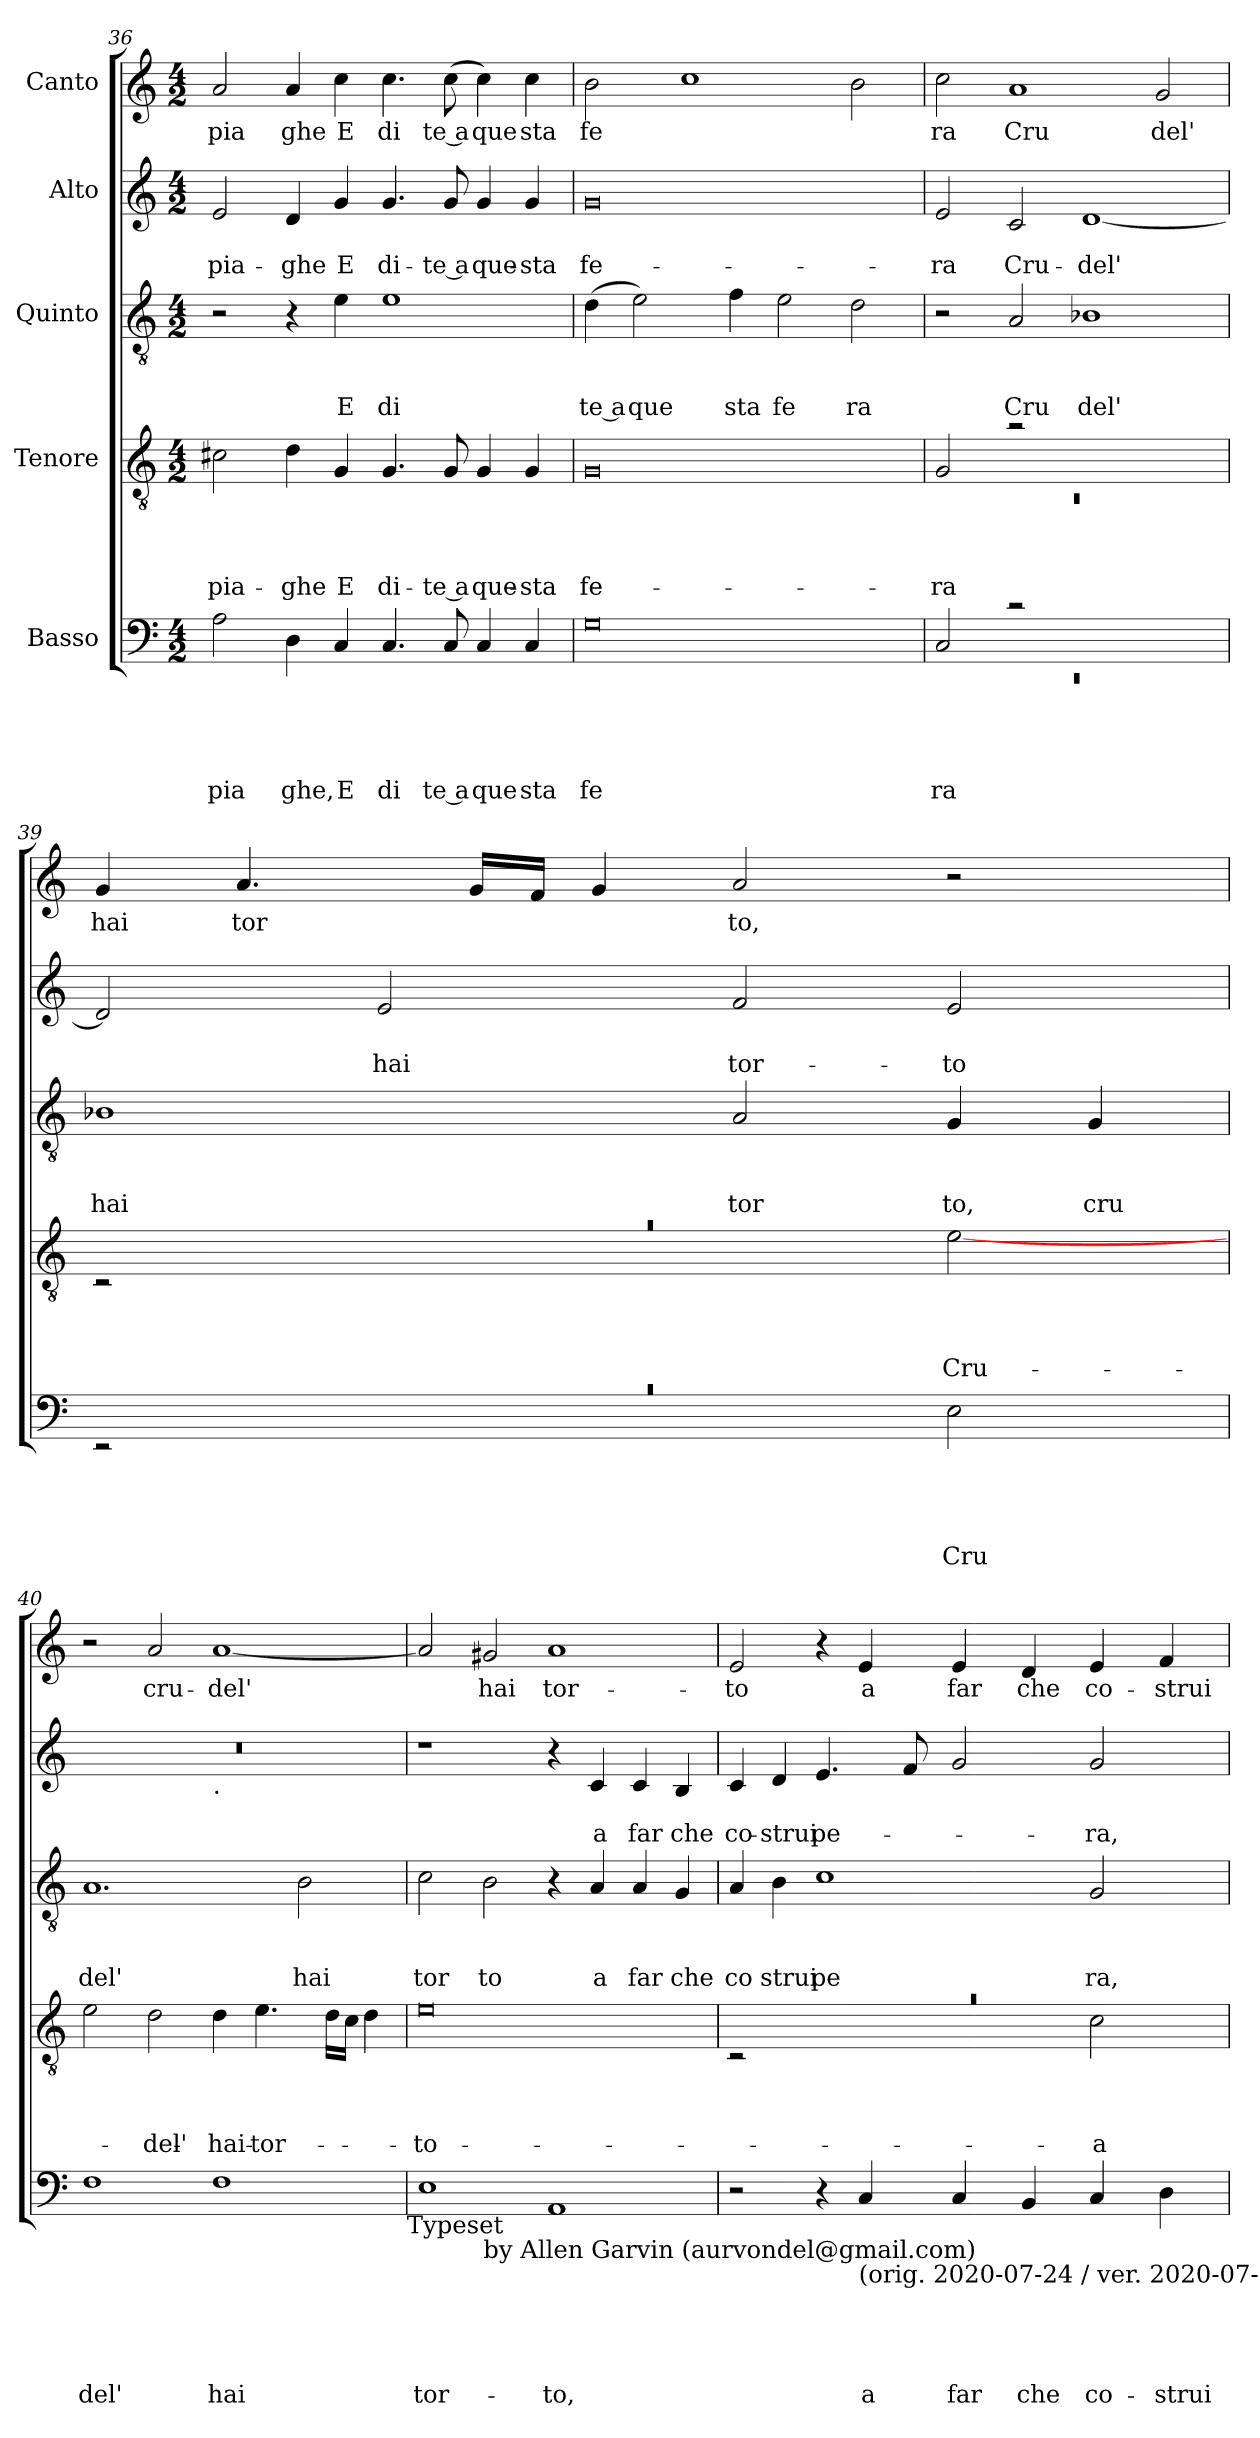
**kern	**text	**text	**text	**text	**text	**kern	**text	**text	**text	**text	**kern	**text	**text	**text	**kern	**text	**text	**kern	**text
*part5	*part5	*part5	*part5	*part5	*part5	*part4	*part4	*part4	*part4	*part4	*part3	*part3	*part3	*part3	*part2	*part2	*part2	*part1	*part1
*staff5	*staff5	*staff5	*staff5	*staff5	*staff5	*staff4	*staff4	*staff4	*staff4	*staff4	*staff3	*staff3	*staff3	*staff3	*staff2	*staff2	*staff2	*staff1	*staff1
*I"Basso	*	*	*	*	*	*I"Tenore	*	*	*	*	*I"Quinto	*	*	*	*I"Alto	*	*	*I"Canto	*
*clefF4	*	*	*	*	*	*clefGv2	*	*	*	*	*clefGv2	*	*	*	*clefG2	*	*	*clefG2	*
*k[]	*	*	*	*	*	*k[]	*	*	*	*	*k[]	*	*	*	*k[]	*	*	*k[]	*
*C:	*	*	*	*	*	*C:	*	*	*	*	*C:	*	*	*	*C:	*	*	*C:	*
*M4/2	*	*	*	*	*	*M4/2	*	*	*	*	*M4/2	*	*	*	*M4/2	*	*	*M4/2	*
=36	=36	=36	=36	=36	=36	=36	=36	=36	=36	=36	=36	=36	=36	=36	=36	=36	=36	=36	=36
!	!	!	!	!	!LO:LY:b	!	!	!	!	!LO:LY:b	!	!	!	!	!	!	!LO:LY:b	!	!LO:LY:b
2A\	.	.	.	.	pia	2c#X\	.	.	.	pia-	2r	.	.	.	2e/	.	pia-	2a/	pia
!	!	!	!	!	!LO:LY:b	!	!	!	!	!LO:LY:b	!	!	!	!	!	!	!LO:LY:b	!	!LO:LY:b
4D\	.	.	.	.	ghe,	4d\	.	.	.	-ghe	4r	.	.	.	4d/	.	-ghe	4a/	ghe
!	!	!	!	!	!LO:LY:b	!	!	!	!	!LO:LY:b	!	!	!	!LO:LY:b	!	!	!LO:LY:b	!	!LO:LY:b
4C/	.	.	.	.	E	4G/	.	.	.	E	4e\	.	.	E	4g/	.	E	4cc\	E
!	!	!	!	!	!LO:LY:b	!	!	!	!	!LO:LY:b	!	!	!	!LO:LY:b	!	!	!LO:LY:b	!	!LO:LY:b
4.C/	.	.	.	.	di	4.G/	.	.	.	di-	1e	.	.	di	4.g/	.	di-	4.cc\	di
!	!	!	!	!	!LO:LY:b:rj	!	!	!	!	!LO:LY:b:rj	!	!	!	!	!	!	!LO:LY:b:rj	!	!LO:LY:b:rj
8C/	.	.	.	.	te a	8G/	.	.	.	-te a	.	.	.	.	8g/	.	-te a	(<8cc\	te a
!	!	!	!	!	!LO:LY:b	!	!	!	!	!LO:LY:b	!	!	!	!	!	!	!LO:LY:b	!	!LO:LY:b
4C/	.	.	.	.	que	4G/	.	.	.	que-	.	.	.	.	4g/	.	que-	4cc\)	que
!	!	!	!	!	!LO:LY:b	!	!	!	!	!LO:LY:b	!	!	!	!	!	!	!LO:LY:b	!	!LO:LY:b
4C/	.	.	.	.	sta	4G/	.	.	.	-sta	.	.	.	.	4g/	.	-sta	4cc\	sta
=37	=37	=37	=37	=37	=37	=37	=37	=37	=37	=37	=37	=37	=37	=37	=37	=37	=37	=37	=37
!	!	!	!	!	!LO:LY:b	!	!	!	!	!LO:LY:b	!	!	!	!LO:LY:b:rj	!	!	!LO:LY:b	!	!LO:LY:b
0G	.	.	.	.	fe	0G	.	.	.	fe-	(<4d\	.	.	te a	0g	.	fe-	2b\	fe
!	!	!	!	!	!	!	!	!	!	!	!	!	!	!LO:LY:b	!	!	!	!	!
.	.	.	.	.	.	.	.	.	.	.	2e\)	.	.	que	.	.	.	.	.
.	.	.	.	.	.	.	.	.	.	.	.	.	.	.	.	.	.	1cc	.
!	!	!	!	!	!	!	!	!	!	!	!	!	!	!LO:LY:b	!	!	!	!	!
.	.	.	.	.	.	.	.	.	.	.	4f\	.	.	sta	.	.	.	.	.
!	!	!	!	!	!	!	!	!	!	!	!	!	!	!LO:LY:b	!	!	!	!	!
.	.	.	.	.	.	.	.	.	.	.	2e\	.	.	fe	.	.	.	.	.
!	!	!	!	!	!	!	!	!	!	!	!	!	!	!LO:LY:b	!	!	!	!	!
.	.	.	.	.	.	.	.	.	.	.	2d\	.	.	ra	.	.	.	2b\	.
=38	=38	=38	=38	=38	=38	=38	=38	=38	=38	=38	=38	=38	=38	=38	=38	=38	=38	=38	=38
*^	*	*	*	*	*	*^	*	*	*	*	*	*	*	*	*	*	*	*	*
!	!LO:N:vis=1	!	!	!	!	!LO:LY:b	!	!LO:N:vis=1	!	!	!	!LO:LY:b	!	!	!	!	!	!	!LO:LY:b	!	!LO:LY:b
2C/	0rEE	.	.	.	.	ra	2G/	0rC	.	.	.	-ra	2r	.	.	.	2e/	.	-ra	2cc\	ra
!	!	!	!	!	!	!	!	!	!	!	!	!	!	!	!	!LO:LY:b	!	!	!LO:LY:b	!	!LO:LY:b
2rc	.	.	.	.	.	.	2ra	.	.	.	.	.	2A/	.	.	Cru	2c/	.	Cru-	1a	Cru
!	!	!	!	!	!	!	!	!	!	!	!	!	!	!	!	!LO:LY:b	!	!	!LO:LY:b	!	!
1ryy	.	.	.	.	.	.	1ryy	.	.	.	.	.	1B-X	.	.	del'	[<1d	.	-del'	.	.
!	!	!	!	!	!	!	!	!	!	!	!	!	!	!	!	!	!	!	!	!	!LO:LY:b
.	.	.	.	.	.	.	.	.	.	.	.	.	.	.	.	.	.	.	.	2g/	del'
=39	=39	=39	=39	=39	=39	=39	=39	=39	=39	=39	=39	=39	=39	=39	=39	=39	=39	=39	=39	=39	=39
!LO:N:vis=1	!	!	!	!	!	!	!LO:N:vis=1	!	!	!	!	!	!	!	!	!LO:LY:b	!	!	!	!	!LO:LY:b
0rc	2rEE	.	.	.	.	.	0ra	2rC	.	.	.	.	1B-X	.	.	hai	2d/]	.	.	4g/	hai
!	!	!	!	!	!	!	!	!	!	!	!	!	!	!	!	!	!	!	!	!	!LO:LY:b
.	.	.	.	.	.	.	.	.	.	.	.	.	.	.	.	.	.	.	.	4.a/	tor
!	!	!	!	!	!	!	!	!	!	!	!	!	!	!	!	!	!	!	!LO:LY:b	!	!
.	1ryy	.	.	.	.	.	.	1ryy	.	.	.	.	.	.	.	.	2e/	.	hai	.	.
.	.	.	.	.	.	.	.	.	.	.	.	.	.	.	.	.	.	.	.	16g/LL	.
.	.	.	.	.	.	.	.	.	.	.	.	.	.	.	.	.	.	.	.	16f/JJ	.
.	.	.	.	.	.	.	.	.	.	.	.	.	.	.	.	.	.	.	.	4g/	.
!	!	!	!	!	!	!	!	!	!	!	!	!	!	!	!	!LO:LY:b	!	!	!LO:LY:b	!	!LO:LY:b
.	.	.	.	.	.	.	.	.	.	.	.	.	2A/	.	.	tor	2f/	.	tor-	2a/	to,
!	!	!	!	!	!	!LO:LY:b	!	!	!	!	!	!LO:LY:b	!	!	!	!LO:LY:b	!	!	!LO:LY:b	!	!
.	2E\	.	.	.	.	Cru	.	[<2e\	.	.	.	Cru-	4G/	.	.	to,	2e/	.	-to	2r	.
!	!	!	!	!	!	!	!	!	!	!	!	!	!	!	!	!LO:LY:b	!	!	!	!	!
.	.	.	.	.	.	.	.	.	.	.	.	.	4G/	.	.	cru	.	.	.	.	.
*v	*v	*	*	*	*	*	*	*	*	*	*	*	*	*	*	*	*	*	*	*	*
*	*	*	*	*	*	*v	*v	*	*	*	*	*	*	*	*	*	*	*	*	*
!!LO:LB:g=z
=40	=40	=40	=40	=40	=40	=40	=40	=40	=40	=40	=40	=40	=40	=40	=40	=40	=40	=40	=40
!	!	!	!	!	!LO:LY:b	!	!	!	!	!	!	!	!	!LO:LY:b	!	!	!	!	!
*	*	*	*	*	*	*	*	*	*	*	*	*	*	*	*^	*	*	*	*
1F	.	.	.	.	del'	2e\	.	.	.	.	1.A	.	.	del'	0r	1ryy	.	.	2r	.
!	!	!	!	!	!	!	!	!	!	!LO:LY:b	!	!	!	!	!	!	!	!	!	!LO:LY:b
.	.	.	.	.	.	2d\	.	.	.	-del'	.	.	.	.	.	.	.	.	2a/	cru-
!	!	!	!	!	!	!	!	!	!	!	!	!	!	!	!	!LO:TX:b:t=.	!	!	!	!
!	!	!	!	!	!LO:LY:b	!	!	!	!	!LO:LY:b	!	!	!	!	!	!	!	!	!	!LO:LY:b
1F	.	.	.	.	hai	4d\	.	.	.	hai	.	.	.	.	.	1ryy	.	.	[<1a	-del'
!	!	!	!	!	!	!	!	!	!	!LO:LY:b	!	!	!	!	!	!	!	!	!	!
.	.	.	.	.	.	4.e\	.	.	.	tor-	.	.	.	.	.	.	.	.	.	.
!	!	!	!	!	!	!	!	!	!	!	!	!	!	!LO:LY:b	!	!	!	!	!	!
.	.	.	.	.	.	.	.	.	.	.	2B\	.	.	hai	.	.	.	.	.	.
.	.	.	.	.	.	16d\LL	.	.	.	.	.	.	.	.	.	.	.	.	.	.
.	.	.	.	.	.	16c\JJ	.	.	.	.	.	.	.	.	.	.	.	.	.	.
.	.	.	.	.	.	4d\	.	.	.	.	.	.	.	.	.	.	.	.	.	.
!LO:TX:b:t=Typeset	!	!	!	!	!	!	!	!	!	!	!	!	!	!	!	!	!	!	!	!
=41	=41	=41	=41	=41	=41	=41	=41	=41	=41	=41	=41	=41	=41	=41	=41	=41	=41	=41	=41	=41
!	!	!	!	!	!LO:LY:b	!	!	!	!	!LO:LY:b	!	!	!	!LO:LY:b	!	!	!	!	!	!
*^	*	*	*	*	*	*	*	*	*	*	*	*	*	*	*v	*v	*	*	*	*
1E	2ryy	.	.	.	.	tor-	0e	.	.	.	-to	2c\	.	.	tor	1r	.	.	2a/]	.
!	!LO:TX:b:t=by Allen Garvin (aurvondel@gmail.com)	!	!	!	!	!	!	!	!	!	!	!	!	!	!	!	!	!	!	!
!	!	!	!	!	!	!	!	!	!	!	!	!	!	!	!LO:LY:b	!	!	!	!	!LO:LY:b
.	1.ryy	.	.	.	.	.	.	.	.	.	.	2B\	.	.	to	.	.	.	2g#X/	hai
!	!	!	!	!	!	!LO:LY:b	!	!	!	!	!	!	!	!	!	!	!	!	!	!LO:LY:b
1AA	.	.	.	.	.	-to,	.	.	.	.	.	4r	.	.	.	4r	.	.	1a	tor-
!	!	!	!	!	!	!	!	!	!	!	!	!	!	!	!LO:LY:b	!	!	!LO:LY:b	!	!
.	.	.	.	.	.	.	.	.	.	.	.	4A/	.	.	a	4c/	.	a	.	.
!	!	!	!	!	!	!	!	!	!	!	!	!	!	!	!LO:LY:b	!	!	!LO:LY:b	!	!
.	.	.	.	.	.	.	.	.	.	.	.	4A/	.	.	far	4c/	.	far	.	.
!	!	!	!	!	!	!	!	!	!	!	!	!	!	!	!LO:LY:b	!	!	!LO:LY:b	!	!
.	.	.	.	.	.	.	.	.	.	.	.	4G/	.	.	che	4B/	.	che	.	.
=42	=42	=42	=42	=42	=42	=42	=42	=42	=42	=42	=42	=42	=42	=42	=42	=42	=42	=42	=42	=42
!	!	!	!	!	!	!	!LO:N:vis=1	!	!	!	!	!	!	!	!LO:LY:b	!	!	!LO:LY:b	!	!LO:LY:b
*v	*v	*	*	*	*	*	*^	*	*	*	*	*	*	*	*	*	*	*	*	*
2r	.	.	.	.	.	0ra	2rC	.	.	.	.	4A/	.	.	co	4c/	.	co-	2e/	-to
!	!	!	!	!	!	!	!	!	!	!	!	!	!	!	!LO:LY:b	!	!	!LO:LY:b	!	!
.	.	.	.	.	.	.	.	.	.	.	.	4B\	.	.	strui	4d/	.	-strui	.	.
!	!	!	!	!	!	!	!	!	!	!	!	!	!	!	!LO:LY:b	!	!	!LO:LY:b	!	!
4r	.	.	.	.	.	.	1ryy	.	.	.	.	1c	.	.	pe	4.e/	.	pe-	4r	.
!LO:TX:b:t=(orig. 2020-07-24 / ver. 2020-07-24)	!	!	!	!	!	!	!	!	!	!	!	!	!	!	!	!	!	!	!	!
!	!	!	!	!	!LO:LY:b	!	!	!	!	!	!	!	!	!	!	!	!	!	!	!LO:LY:b
4C/	.	.	.	.	a	.	.	.	.	.	.	.	.	.	.	.	.	.	4e/	a
.	.	.	.	.	.	.	.	.	.	.	.	.	.	.	.	8f/	.	.	.	.
!	!	!	!	!	!LO:LY:b	!	!	!	!	!	!	!	!	!	!	!	!	!	!	!LO:LY:b
4C/	.	.	.	.	far	.	.	.	.	.	.	.	.	.	.	2g/	.	.	4e/	far
!	!	!	!	!	!LO:LY:b	!	!	!	!	!	!	!	!	!	!	!	!	!	!	!LO:LY:b
4BB/	.	.	.	.	che	.	.	.	.	.	.	.	.	.	.	.	.	.	4d/	che
!	!	!	!	!	!LO:LY:b	!	!	!	!	!	!LO:LY:b	!	!	!	!LO:LY:b	!	!	!LO:LY:b	!	!LO:LY:b
4C/	.	.	.	.	co-	.	2c\	.	.	.	a	2G/	.	.	ra,	2g/	.	-ra,	4e/	co-
!	!	!	!	!	!LO:LY:b	!	!	!	!	!	!	!	!	!	!	!	!	!	!	!LO:LY:b
4D\	.	.	.	.	-strui	.	.	.	.	.	.	.	.	.	.	.	.	.	4f/	-strui
*	*	*	*	*	*	*v	*v	*	*	*	*	*	*	*	*	*	*	*	*	*
=	=	=	=	=	=	=	=	=	=	=	=	=	=	=	=	=	=	=	=
*-	*-	*-	*-	*-	*-	*-	*-	*-	*-	*-	*-	*-	*-	*-	*-	*-	*-	*-	*-
